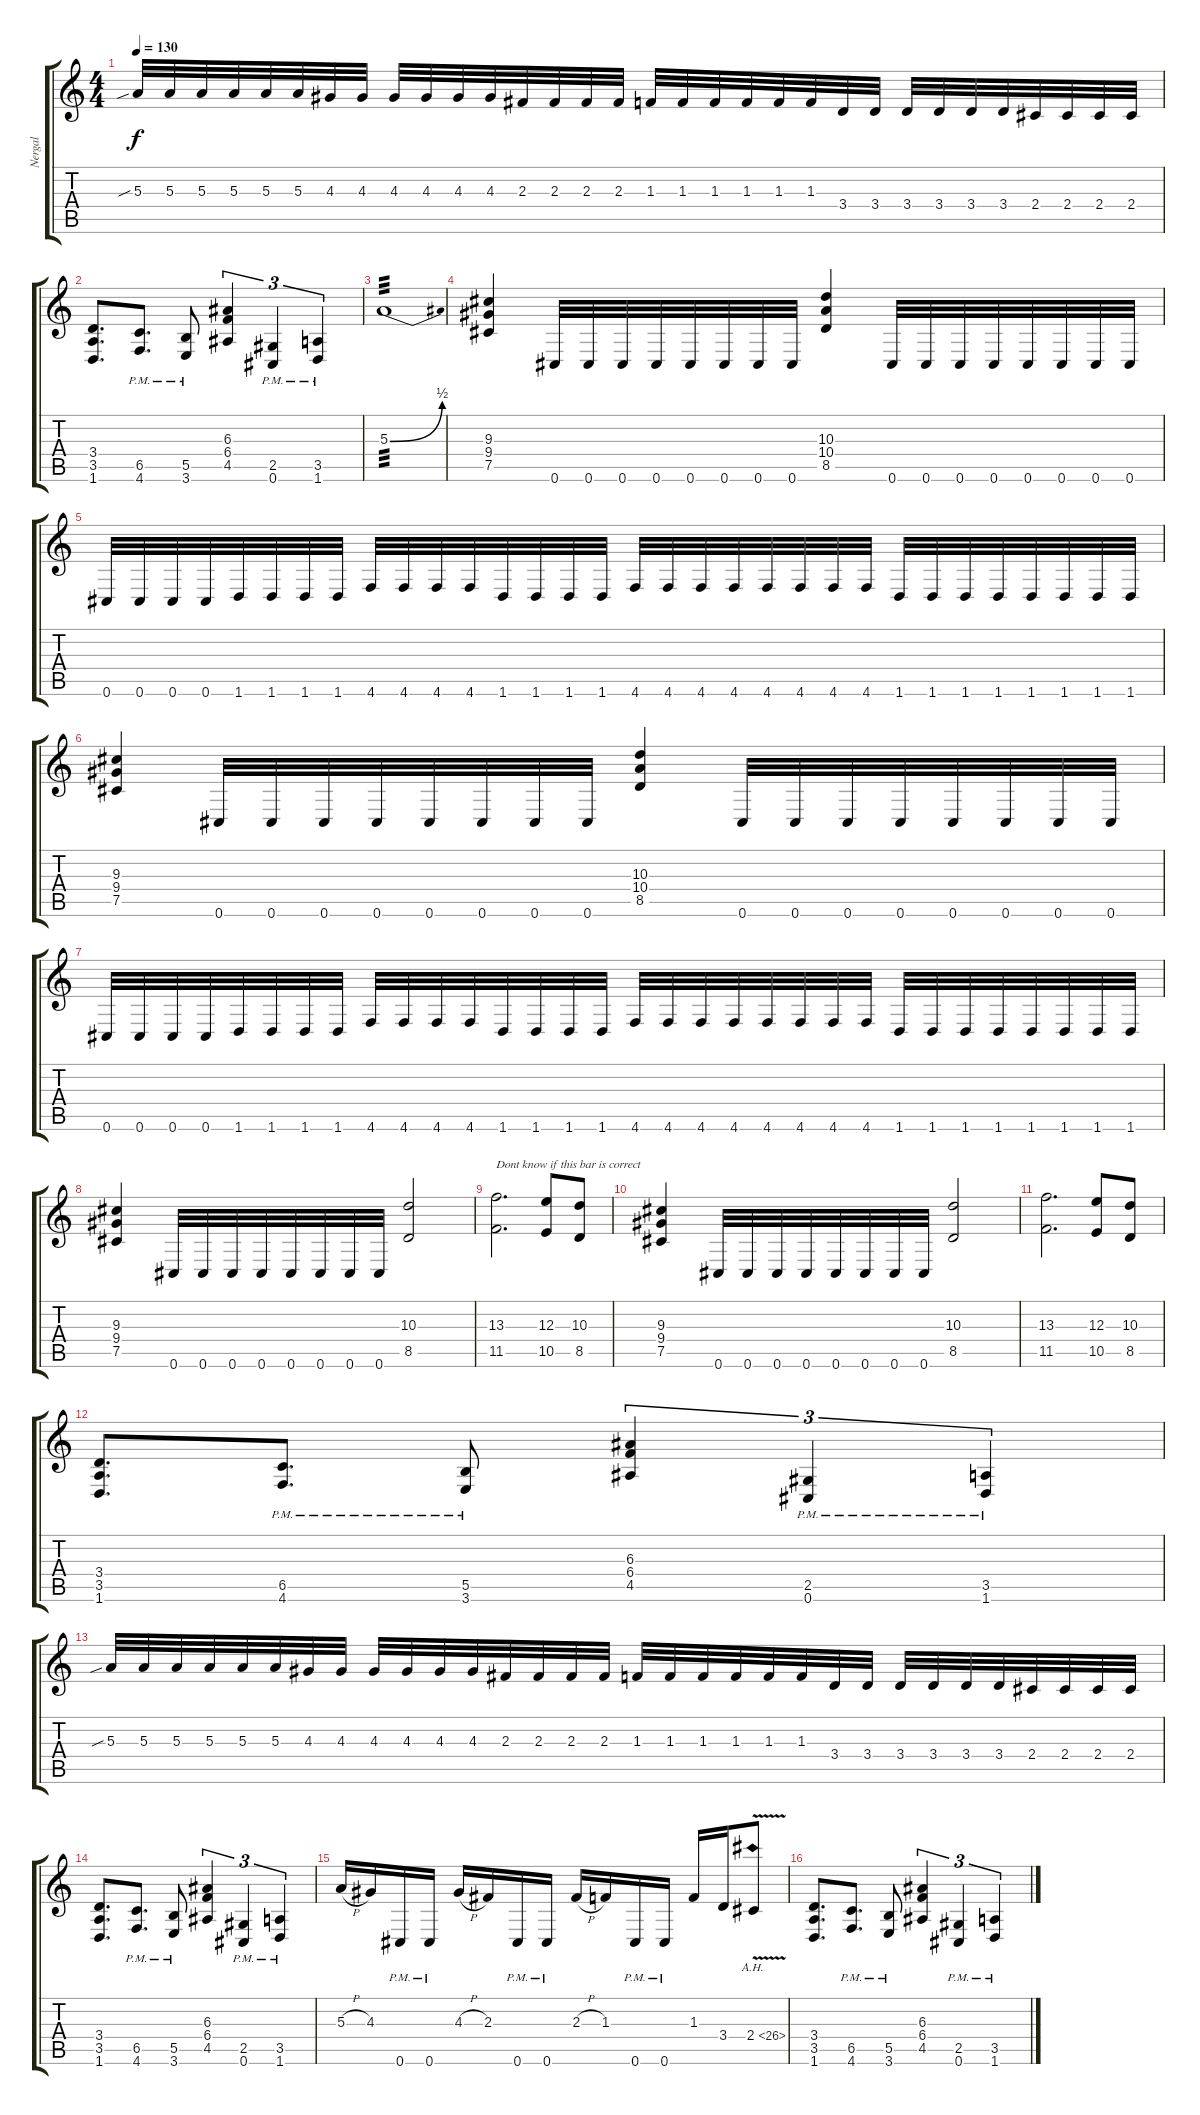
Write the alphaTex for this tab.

\track ("Nergal" "Nergal") {instrument distortionguitar}
\staff {score tabs}
\tuning (Db4 Ab3 E3 B2 Gb2 Db2) {hide}
\ts (4 4)
\tempo 130
\clef g2
\ks c
5.3{sib}.32{dy f} 5.3.32 5.3.32 5.3.32 5.3.32 5.3.32 4.3.32 4.3.32 4.3.32 4.3.32 4.3.32 4.3.32 2.3.32 2.3.32 2.3.32 2.3.32 1.3.32 1.3.32 1.3.32 1.3.32 1.3.32 1.3.32 3.4.32 3.4.32 3.4.32 3.4.32 3.4.32 3.4.32 2.4.32 2.4.32 2.4.32 2.4.32 |
(3.4 3.5 1.6).8{d} (6.5{pm} 4.6{pm}).8{d} (5.5{pm} 3.6{pm}).8 (6.3 6.4 4.5).4{tu (3 2)} (2.5{pm} 0.6{pm}).4{tu (3 2)} (3.5{pm} 1.6{pm}).4{tu (3 2)} |
5.3{be (bend 0 0 60 2)}.1{tp 3} |
(9.3 9.4 7.5).4 0.6.32 0.6.32 0.6.32 0.6.32 0.6.32 0.6.32 0.6.32 0.6.32 (10.3 10.4 8.5).4 0.6.32 0.6.32 0.6.32 0.6.32 0.6.32 0.6.32 0.6.32 0.6.32 |
0.6.32 0.6.32 0.6.32 0.6.32 1.6.32 1.6.32 1.6.32 1.6.32 4.6.32 4.6.32 4.6.32 4.6.32 1.6.32 1.6.32 1.6.32 1.6.32 4.6.32 4.6.32 4.6.32 4.6.32 4.6.32 4.6.32 4.6.32 4.6.32 1.6.32 1.6.32 1.6.32 1.6.32 1.6.32 1.6.32 1.6.32 1.6.32 |
(9.3 9.4 7.5).4 0.6.32 0.6.32 0.6.32 0.6.32 0.6.32 0.6.32 0.6.32 0.6.32 (10.3 10.4 8.5).4 0.6.32 0.6.32 0.6.32 0.6.32 0.6.32 0.6.32 0.6.32 0.6.32 |
0.6.32 0.6.32 0.6.32 0.6.32 1.6.32 1.6.32 1.6.32 1.6.32 4.6.32 4.6.32 4.6.32 4.6.32 1.6.32 1.6.32 1.6.32 1.6.32 4.6.32 4.6.32 4.6.32 4.6.32 4.6.32 4.6.32 4.6.32 4.6.32 1.6.32 1.6.32 1.6.32 1.6.32 1.6.32 1.6.32 1.6.32 1.6.32 |
(9.3 9.4 7.5).4 0.6.32 0.6.32 0.6.32 0.6.32 0.6.32 0.6.32 0.6.32 0.6.32 (10.3 8.5).2 |
(13.3 11.5).2{d txt "Dont know if this bar is correct"} (12.3 10.5).8 (10.3 8.5).8 |
(9.3 9.4 7.5).4 0.6.32 0.6.32 0.6.32 0.6.32 0.6.32 0.6.32 0.6.32 0.6.32 (10.3 8.5).2 |
(13.3 11.5).2{d} (12.3 10.5).8 (10.3 8.5).8 |
(3.4 3.5 1.6).8{d} (6.5{pm} 4.6{pm}).8{d} (5.5{pm} 3.6{pm}).8 (6.3 6.4 4.5).4{tu (3 2)} (2.5{pm} 0.6{pm}).4{tu (3 2)} (3.5{pm} 1.6{pm}).4{tu (3 2)} |
5.3{sib}.32 5.3.32 5.3.32 5.3.32 5.3.32 5.3.32 4.3.32 4.3.32 4.3.32 4.3.32 4.3.32 4.3.32 2.3.32 2.3.32 2.3.32 2.3.32 1.3.32 1.3.32 1.3.32 1.3.32 1.3.32 1.3.32 3.4.32 3.4.32 3.4.32 3.4.32 3.4.32 3.4.32 2.4.32 2.4.32 2.4.32 2.4.32 |
(3.4 3.5 1.6).8{d} (6.5{pm} 4.6{pm}).8{d} (5.5{pm} 3.6{pm}).8 (6.3 6.4 4.5).4{tu (3 2)} (2.5{pm} 0.6{pm}).4{tu (3 2)} (3.5{pm} 1.6{pm}).4{tu (3 2)} |
5.3{h}.16 4.3.16 0.6{pm}.16 0.6{pm}.16 4.3{h}.16 2.3.16 0.6{pm}.16 0.6{pm}.16 2.3{h}.16 1.3.16 0.6{pm}.16 0.6{pm}.16 1.3.16 3.4.16 2.4{ah 24 v}.8 |
(3.4 3.5 1.6).8{d} (6.5{pm} 4.6{pm}).8{d} (5.5{pm} 3.6{pm}).8 (6.3 6.4 4.5).4{tu (3 2)} (2.5{pm} 0.6{pm}).4{tu (3 2)} (3.5{pm} 1.6{pm}).4{tu (3 2)}
